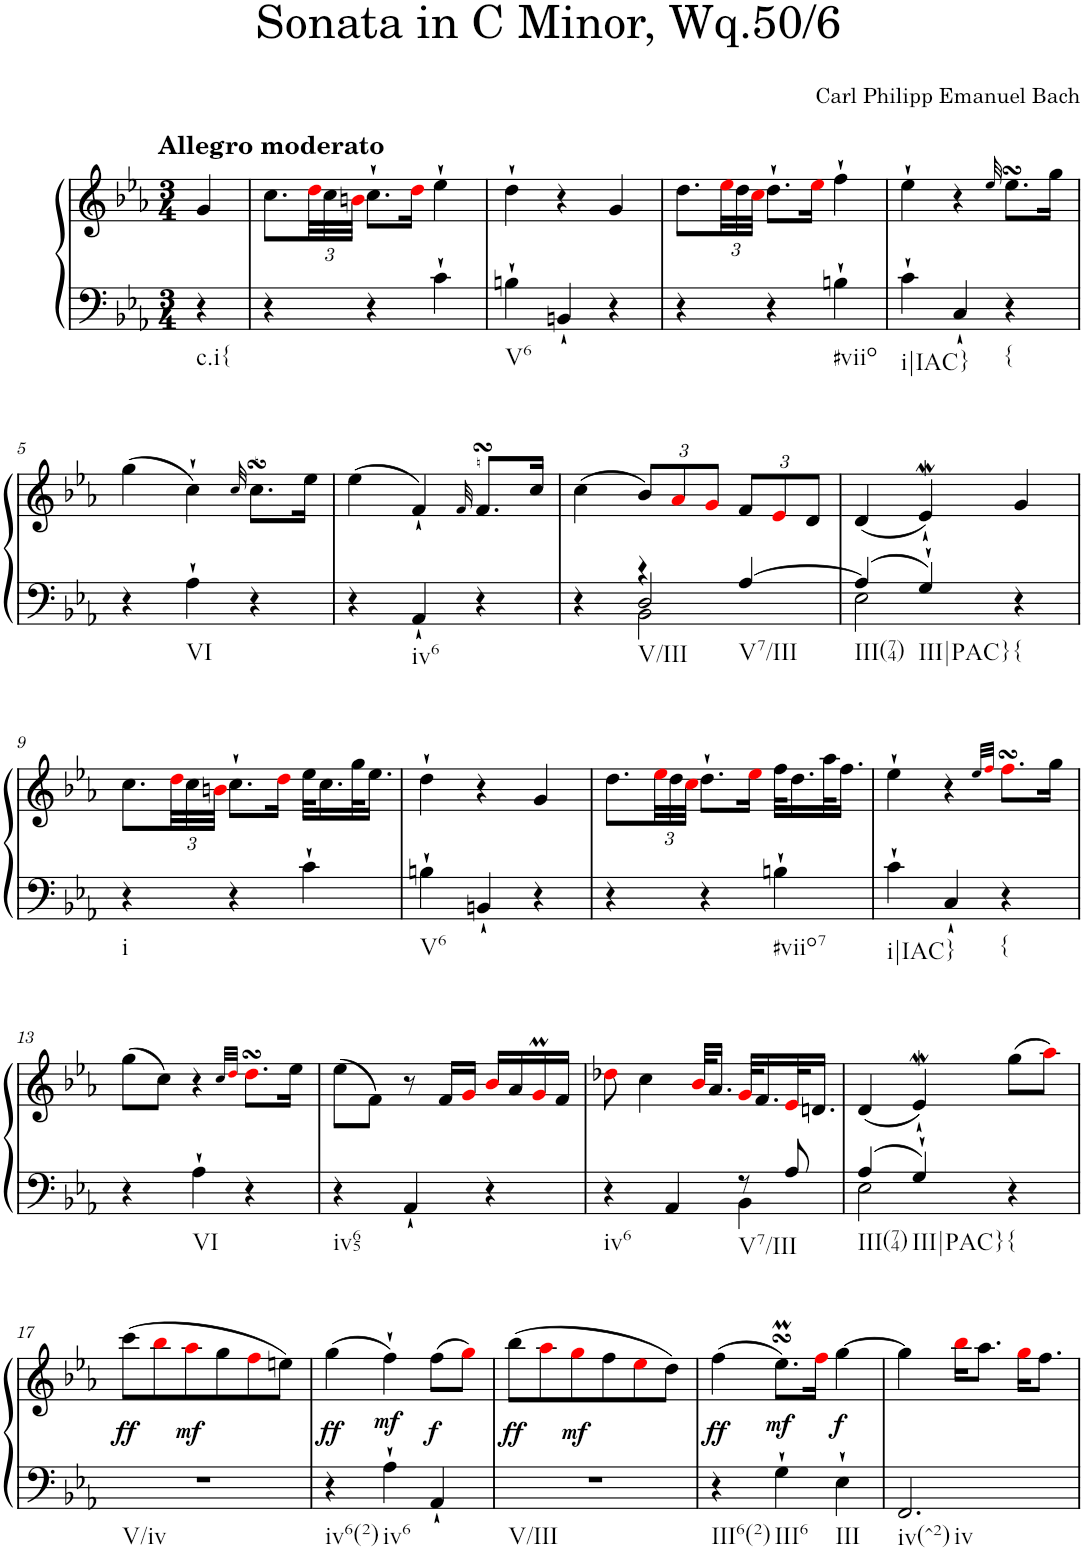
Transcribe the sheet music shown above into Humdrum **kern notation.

**kern	**kern	**dynam
*part1	*part1	*part1
*staff2	*staff1	*staff1/2
*I"Harpsichord	*	*
*I'Hch.	*	*
*clefF4	*clefG2	*
*k[b-e-a-]	*k[b-e-a-]	*
*M3/4	*M3/4	*
=	=	=
!	!LO:TX:a:B:t=Allegro moderato	!
!LO:TX:b:t=c.i{	!	!
4r	4g/	.
=1	=1	=1
4r	8.cc\L	.
*	*Xbrackettup	*
.	48ddi\LL	.
.	48cc\	.
.	48bni\JJJ	.
4r	8.cc`\L	.
.	16ddi\Jk	.
4c`\	4ee-`\	.
=2	=2	=2
!LO:TX:b:t=V6	!	!
4Bn`\	4dd`\	.
4BBn`/	4r	.
4r	4g/	.
=3	=3	=3
4r	8.dd\L	.
.	48ee-i\LL	.
.	48dd\	.
.	48cci\JJJ	.
4r	8.dd`\L	.
.	16ee-i\Jk	.
!LO:TX:b:t=#viio	!	!
4Bn`\	4ff`\	.
=4	=4	=4
!LO:TX:b:t=i|IAC}	!	!
4c`\	4ee-`\	.
4C`/	4r	.
.	32qee-/	.
!LO:TX:b:t={	!	!
4r	8.ee-sSSs\L	.
.	16gg\Jk	.
!!LO:LB:g=z
=5	=5	=5
4r	(>4gg\	.
!LO:TX:b:t=VI	!	!
4A-`\	4cc`\)	.
.	32qcc/	.
4r	8.ccsSSS\L	.
.	16ee-\Jk	.
=6	=6	=6
4r	(>4ee-\	.
!LO:TX:b:t=iv6	!	!
4AA-`/	4f`/)	.
.	32qf/	.
4r	8.fsSSS/L	.
.	16cc/Jk	.
=7	=7	=7
*^	*	*
*	*^	*	*
4r	4ryy	4ryy	(>4cc\	.
!LO:TX:b:t=V/III	!	!	!	!
4r	2BB-\	2D/	12b-/L)	.
.	.	.	12a-i/	.
.	.	.	12gi/J	.
!LO:TX:b:t=V7/III	!	!	!	!
[4A-/	.	.	12f/L	.
.	.	.	12e-i/	.
.	.	.	12d/J	.
*	*v	*v	*	*
=8	=8	=8	=8
!LO:TX:b:t=III(74)	!	!	!
4A-/]	2E-\	(<4d/	.
!LO:TX:b:t=III|PAC}	!	!	!
4G`/	.	4e-w`/)	.
!LO:TX:b:t={	!	!	!
4r	4ryy	4g/	.
!!LO:LB:g=z
=9	=9	=9	=9
!LO:TX:b:t=i	!	!	!
*v	*v	*	*
4r	8.cc\L	.
.	48ddi\LL	.
.	48cc\	.
.	48bni\JJJ	.
4r	8.cc`\L	.
.	16ddi\Jk	.
4c`\	32ee-\KLL	.
.	16.cc\	.
.	32gg\K	.
.	16.ee-\JJ	.
=10	=10	=10
!LO:TX:b:t=V6	!	!
4Bn`\	4dd`\	.
4BBn`/	4r	.
4r	4g/	.
=11	=11	=11
4r	8.dd\L	.
.	48ee-i\LL	.
.	48dd\	.
.	48cci\JJJ	.
4r	8.dd`\L	.
.	16ee-i\Jk	.
!LO:TX:b:t=#viio7	!	!
4Bn`\	32ff\KLL	.
.	16.dd\	.
.	32aa-\K	.
.	16.ff\JJ	.
=12	=12	=12
!LO:TX:b:t=i|IAC}	!	!
4c`\	4ee-`\	.
4C`/	4r	.
.	32qee-/LLL	.
.	32qffi/JJJ	.
!LO:TX:b:t={	!	!
4r	8.ffsSSSi\L	.
.	16gg\Jk	.
!!LO:LB:g=z
=13	=13	=13
4r	(>8gg\L	.
.	8cc\J)	.
!LO:TX:b:t=VI	!	!
4A-`\	4r	.
.	32qcc/LLL	.
.	32qddi/JJJ	.
4r	8.ddsSsSi\L	.
.	16ee-\Jk	.
=14	=14	=14
!LO:TX:b:t=iv65	!	!
4r	(>8ee-\L	.
.	8f\J)	.
4AA-`/	8r	.
.	16f/LL	.
.	16gi/JJ	.
4r	16b-i/LL	.
.	16a-/	.
.	16gmi/	.
.	16f/JJ	.
=15	=15	=15
*^	*	*
!LO:TX:b:t=iv6	!	!	!
4r	2ryy	8dd-Xi\	.
.	.	4cc\	.
4AA-/	.	.	.
.	.	32b-i/KLL	.
.	.	16.a-/JJ	.
!LO:TX:b:t=V7/III	!	!	!
8r	4BB-\	32gi/KLL	.
.	.	16.f/	.
8A-/	.	32e-i/K	.
.	.	16.dn/JJ	.
=16	=16	=16	=16
!LO:TX:b:t=III(74)	!	!	!
4A-/	2E-\	(<4d/	.
!LO:TX:b:t=III|PAC}	!	!	!
4G`/	.	4e-w`/)	.
!LO:TX:b:t={	!	!	!
4r	4ryy	(>8gg\L	.
.	.	8aa-i\J)	.
*v	*v	*	*
!!LO:LB:g=z
=17	=17	=17
!LO:TX:b:t=V/iv	!	!
!	!	!LO:DY:b
2.r	(>8ccc\L	ff
.	8bb-i\	.
!	!	!LO:DY:b
.	8aa-i\	mf
.	8gg\	.
.	8ffi\	.
.	8een\J)	.
=18	=18	=18
!LO:TX:b:t=iv6(2)	!	!
!	!	!LO:DY:b
4r	(>4gg\	ff
!LO:TX:b:t=iv6	!	!
!	!	!LO:DY:b
4A-`\	4ff`\)	mf
!	!	!LO:DY:b
4AA-`/	(>8ff\L	f
.	8ggi\J)	.
=19	=19	=19
!LO:TX:b:t=V/III	!	!
!	!	!LO:DY:b
2.r	(>8bb-\L	ff
.	8aa-i\	.
!	!	!LO:DY:b
.	8ggi\	mf
.	8ff\	.
.	8ee-i\	.
.	8dd\J)	.
=20	=20	=20
!LO:TX:b:t=III6(2)	!	!
!	!	!LO:DY:b
4r	(>4ff\	ff
!LO:TX:b:t=III6	!	!
!	!	!LO:DY:b
4G`\	8.ee-sSSsM\L)	mf
.	16ffi\Jk	.
!LO:TX:b:t=III	!	!
!	!	!LO:DY:b
4E-`\	[4gg\	f
=21	=21	=21
!LO:TX:b:t=iv(^2)	!	!
!LO:TX:b:t=iv	!	!
2.FF/	4gg\]	.
.	16bb-i\KL	.
.	8.aa-\J	.
.	16ggi\KL	.
.	8.ff\J	.
=	=	=
*-	*-	*-
